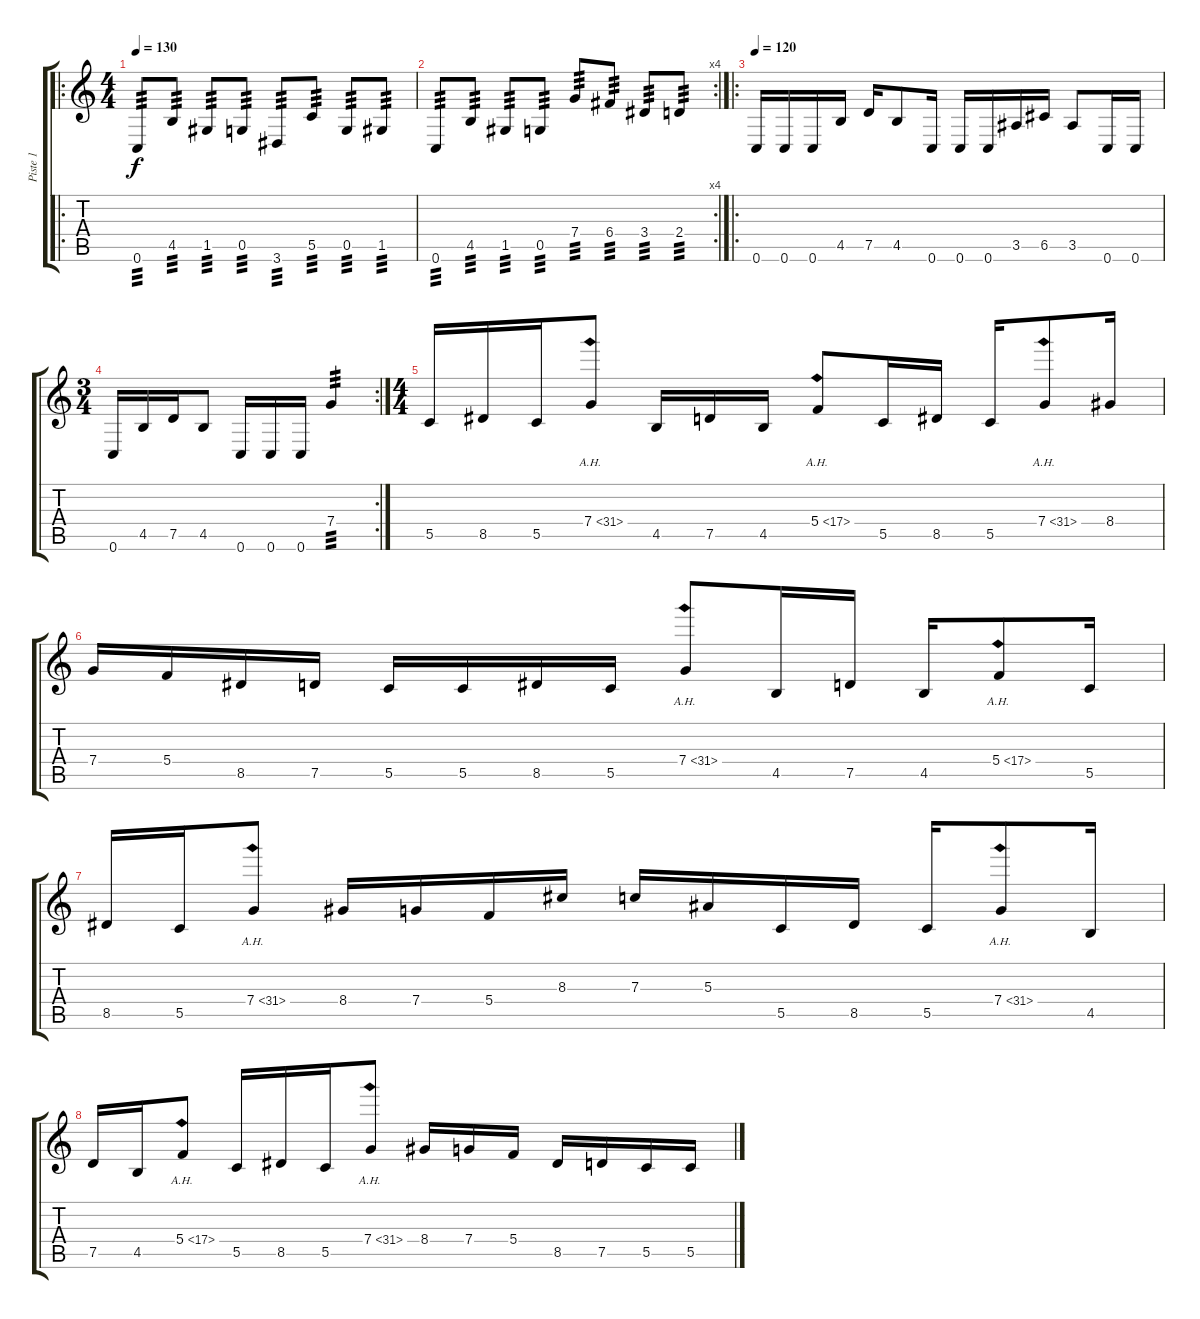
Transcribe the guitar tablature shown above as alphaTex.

\track ("Piste 1" "Piste 1") {instrument distortionguitar}
\staff {score tabs}
\tuning (D4 A3 F3 C3 G2 C2) {hide}
\ro
\ts (4 4)
\tempo 130
\clef g2
\ks c
0.6.8{tp 3 dy f} 4.5.8{tp 3} 1.5.8{tp 3} 0.5.8{tp 3} 3.6.8{tp 3} 5.5.8{tp 3} 0.5.8{tp 3} 1.5.8{tp 3} |
\rc 4
0.6.8{tp 3} 4.5.8{tp 3} 1.5.8{tp 3} 0.5.8{tp 3} 7.4.8{tp 3} 6.4.8{tp 3} 3.4.8{tp 3} 2.4.8{tp 3} |
\ro
\tempo 120
0.6.16 0.6.16 0.6.16 4.5.16 7.5.16 4.5.8 0.6.16 0.6.16 0.6.16 3.5.16 6.5.16 3.5.8 0.6.16 0.6.16 |
\rc 2
\ts (3 4)
0.6.16 4.5.16 7.5.16 4.5.8 0.6.16 0.6.16 0.6.16 7.4.4{tp 3} |
\ts (4 4)
5.5.16 8.5.16 5.5.16 7.4{ah 24}.8 4.5.16 7.5.16 4.5.16 5.4{ah 12}.8 5.5.16 8.5.16 5.5.16 7.4{ah 24}.8 8.4.16 |
7.4.16 5.4.16 8.5.16 7.5.16 5.5.16 5.5.16 8.5.16 5.5.16 7.4{ah 24}.8 4.5.16 7.5.16 4.5.16 5.4{ah 12}.8 5.5.16 |
8.5.16 5.5.16 7.4{ah 24}.8 8.4.16 7.4.16 5.4.16 8.3.16 7.3.16 5.3.16 5.5.16 8.5.16 5.5.16 7.4{ah 24}.8 4.5.16 |
7.5.16 4.5.16 5.4{ah 12}.8 5.5.16 8.5.16 5.5.16 7.4{ah 24}.8 8.4.16 7.4.16 5.4.16 8.5.16 7.5.16 5.5.16 5.5.16
